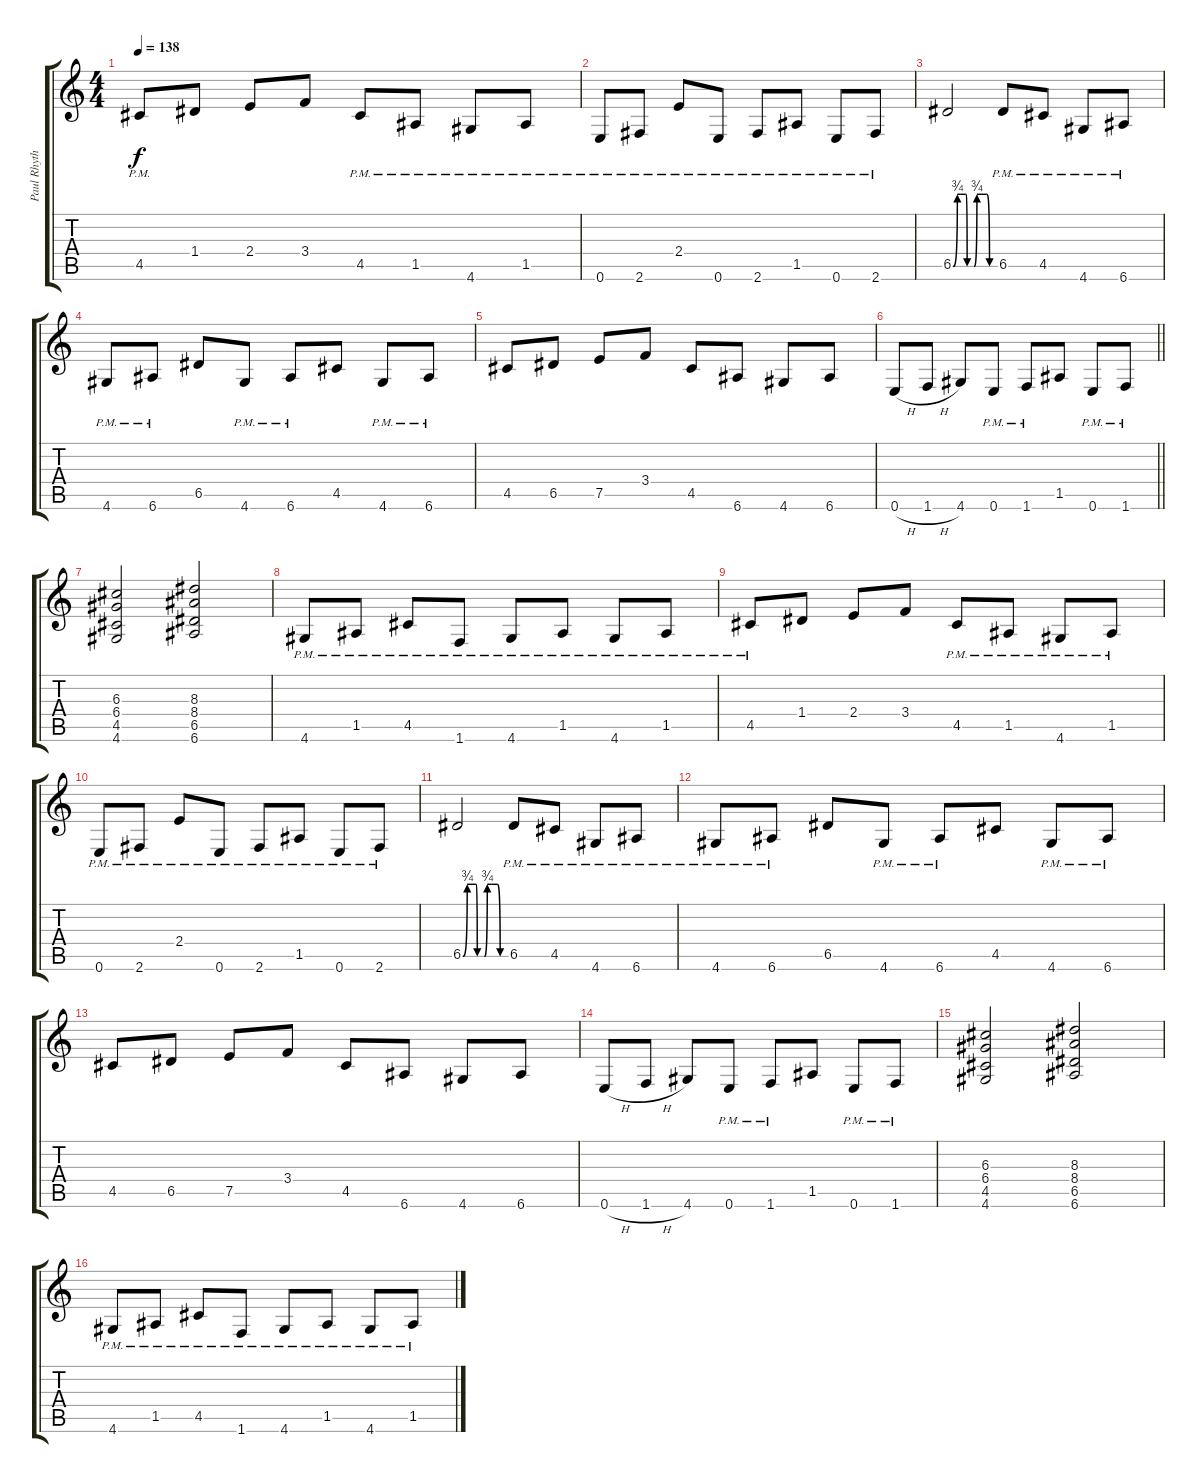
\track ("Paul Rhythm" "Paul Rhyth") {instrument distortionguitar}
\staff {score tabs}
\tuning (E4 B3 G3 D3 A2 E2) {hide}
\ts (4 4)
\tempo 138
\clef g2
\ks c
4.5{pm}.8{dy f} 1.4.8 2.4.8 3.4.8 4.5{pm}.8 1.5{pm}.8 4.6{pm}.8 1.5{pm}.8 |
0.6{pm}.8 2.6{pm}.8 2.4{pm}.8 0.6{pm}.8 2.6{pm}.8 1.5{pm}.8 0.6{pm}.8 2.6{pm}.8 |
6.5{be (custom 0 0 6 3 10 3 18 3 20 0 26 0 30 0 34 3 40 3 48 3 52 0 57 0 60 0)}.2 6.5{pm}.8 4.5{pm}.8 4.6{pm}.8 6.6{pm}.8 |
4.6{pm}.8 6.6{pm}.8 6.5.8 4.6{pm}.8 6.6{pm}.8 4.5.8 4.6{pm}.8 6.6{pm}.8 |
4.5.8 6.5.8 7.5.8 3.4.8 4.5.8 6.6.8 4.6.8 6.6.8 |
\barLineRight lightlight
0.6{h}.8 1.6{h}.8 4.6.8 0.6{pm}.8 1.6{pm}.8 1.5.8 0.6{pm}.8 1.6{pm}.8 |
(6.3 6.4 4.5 4.6).2 (8.3 8.4 6.5 6.6).2 |
4.6{pm}.8 1.5{pm}.8 4.5{pm}.8 1.6{pm}.8 4.6{pm}.8 1.5{pm}.8 4.6{pm}.8 1.5{pm}.8 |
4.5{pm}.8 1.4.8 2.4.8 3.4.8 4.5{pm}.8 1.5{pm}.8 4.6{pm}.8 1.5{pm}.8 |
0.6{pm}.8 2.6{pm}.8 2.4{pm}.8 0.6{pm}.8 2.6{pm}.8 1.5{pm}.8 0.6{pm}.8 2.6{pm}.8 |
6.5{be (custom 0 0 6 3 10 3 18 3 20 0 26 0 30 0 34 3 40 3 48 3 52 0 57 0 60 0)}.2 6.5{pm}.8 4.5{pm}.8 4.6{pm}.8 6.6{pm}.8 |
4.6{pm}.8 6.6{pm}.8 6.5.8 4.6{pm}.8 6.6{pm}.8 4.5.8 4.6{pm}.8 6.6{pm}.8 |
4.5.8 6.5.8 7.5.8 3.4.8 4.5.8 6.6.8 4.6.8 6.6.8 |
0.6{h}.8 1.6{h}.8 4.6.8 0.6{pm}.8 1.6{pm}.8 1.5.8 0.6{pm}.8 1.6{pm}.8 |
(6.3 6.4 4.5 4.6).2 (8.3 8.4 6.5 6.6).2 |
4.6{pm}.8 1.5{pm}.8 4.5{pm}.8 1.6{pm}.8 4.6{pm}.8 1.5{pm}.8 4.6{pm}.8 1.5{pm}.8
